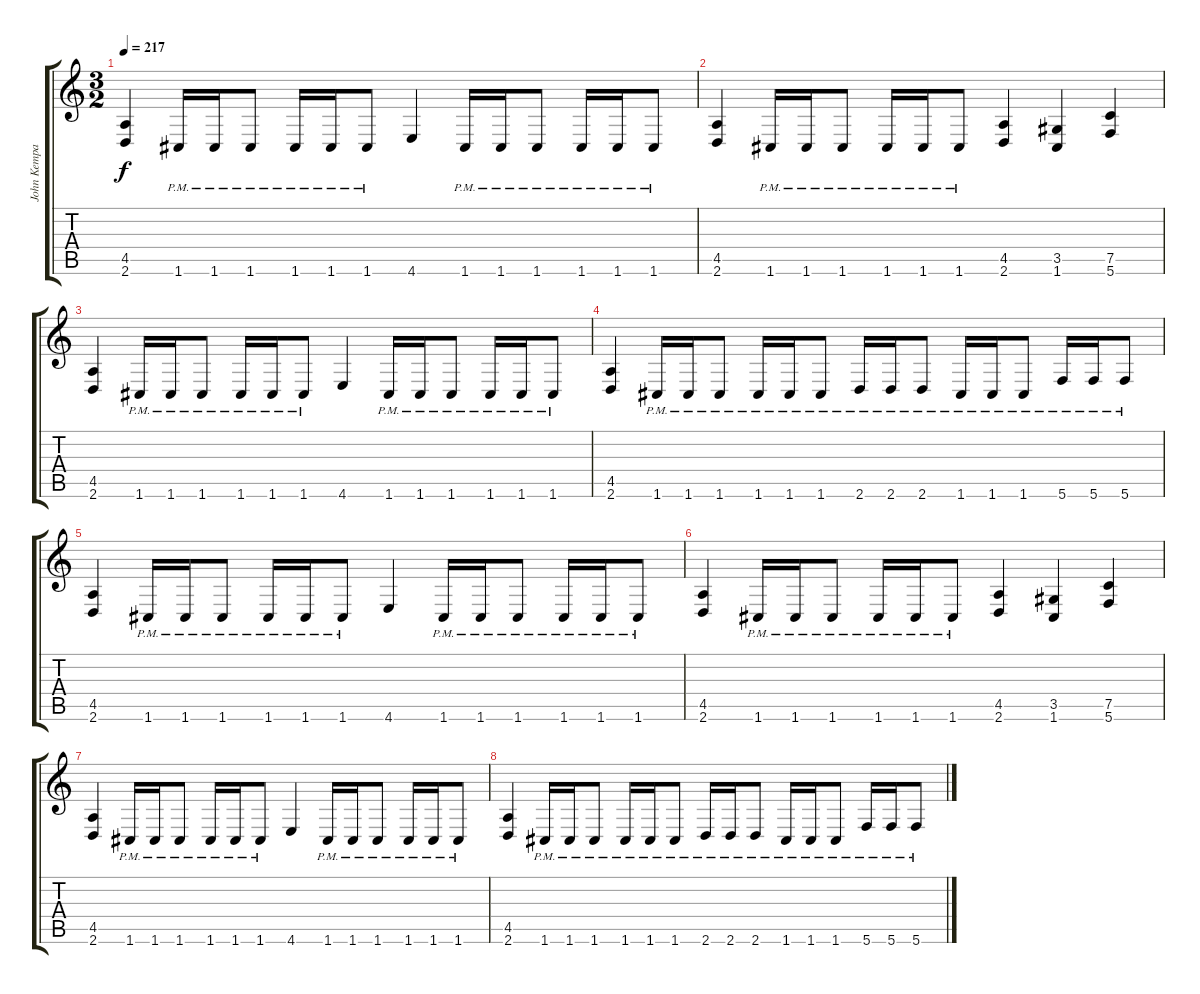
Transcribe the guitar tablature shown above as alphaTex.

\track ("John Kempainen (Rhythm Guitar)" "John Kempa") {instrument distortionguitar}
\staff {score tabs}
\tuning (C4 G3 Eb3 Bb2 F2 C2) {hide}
\ts (3 2)
\tempo 217
\clef g2
\ks c
(4.5 2.6).4{dy f} 1.6{pm}.16 1.6{pm}.16 1.6{pm}.8 1.6{pm}.16 1.6{pm}.16 1.6{pm}.8 4.6.4 1.6{pm}.16 1.6{pm}.16 1.6{pm}.8 1.6{pm}.16 1.6{pm}.16 1.6{pm}.8 |
(4.5 2.6).4 1.6{pm}.16 1.6{pm}.16 1.6{pm}.8 1.6{pm}.16 1.6{pm}.16 1.6{pm}.8 (4.5 2.6).4 (3.5 1.6).4 (7.5 5.6).4 |
(4.5 2.6).4 1.6{pm}.16 1.6{pm}.16 1.6{pm}.8 1.6{pm}.16 1.6{pm}.16 1.6{pm}.8 4.6.4 1.6{pm}.16 1.6{pm}.16 1.6{pm}.8 1.6{pm}.16 1.6{pm}.16 1.6{pm}.8 |
(4.5 2.6).4 1.6{pm}.16 1.6{pm}.16 1.6{pm}.8 1.6{pm}.16 1.6{pm}.16 1.6{pm}.8 2.6{pm}.16 2.6{pm}.16 2.6{pm}.8 1.6{pm}.16 1.6{pm}.16 1.6{pm}.8 5.6{pm}.16 5.6{pm}.16 5.6{pm}.8 |
(4.5 2.6).4 1.6{pm}.16 1.6{pm}.16 1.6{pm}.8 1.6{pm}.16 1.6{pm}.16 1.6{pm}.8 4.6.4 1.6{pm}.16 1.6{pm}.16 1.6{pm}.8 1.6{pm}.16 1.6{pm}.16 1.6{pm}.8 |
(4.5 2.6).4 1.6{pm}.16 1.6{pm}.16 1.6{pm}.8 1.6{pm}.16 1.6{pm}.16 1.6{pm}.8 (4.5 2.6).4 (3.5 1.6).4 (7.5 5.6).4 |
(4.5 2.6).4 1.6{pm}.16 1.6{pm}.16 1.6{pm}.8 1.6{pm}.16 1.6{pm}.16 1.6{pm}.8 4.6.4 1.6{pm}.16 1.6{pm}.16 1.6{pm}.8 1.6{pm}.16 1.6{pm}.16 1.6{pm}.8 |
(4.5 2.6).4 1.6{pm}.16 1.6{pm}.16 1.6{pm}.8 1.6{pm}.16 1.6{pm}.16 1.6{pm}.8 2.6{pm}.16 2.6{pm}.16 2.6{pm}.8 1.6{pm}.16 1.6{pm}.16 1.6{pm}.8 5.6{pm}.16 5.6{pm}.16 5.6{pm}.8
